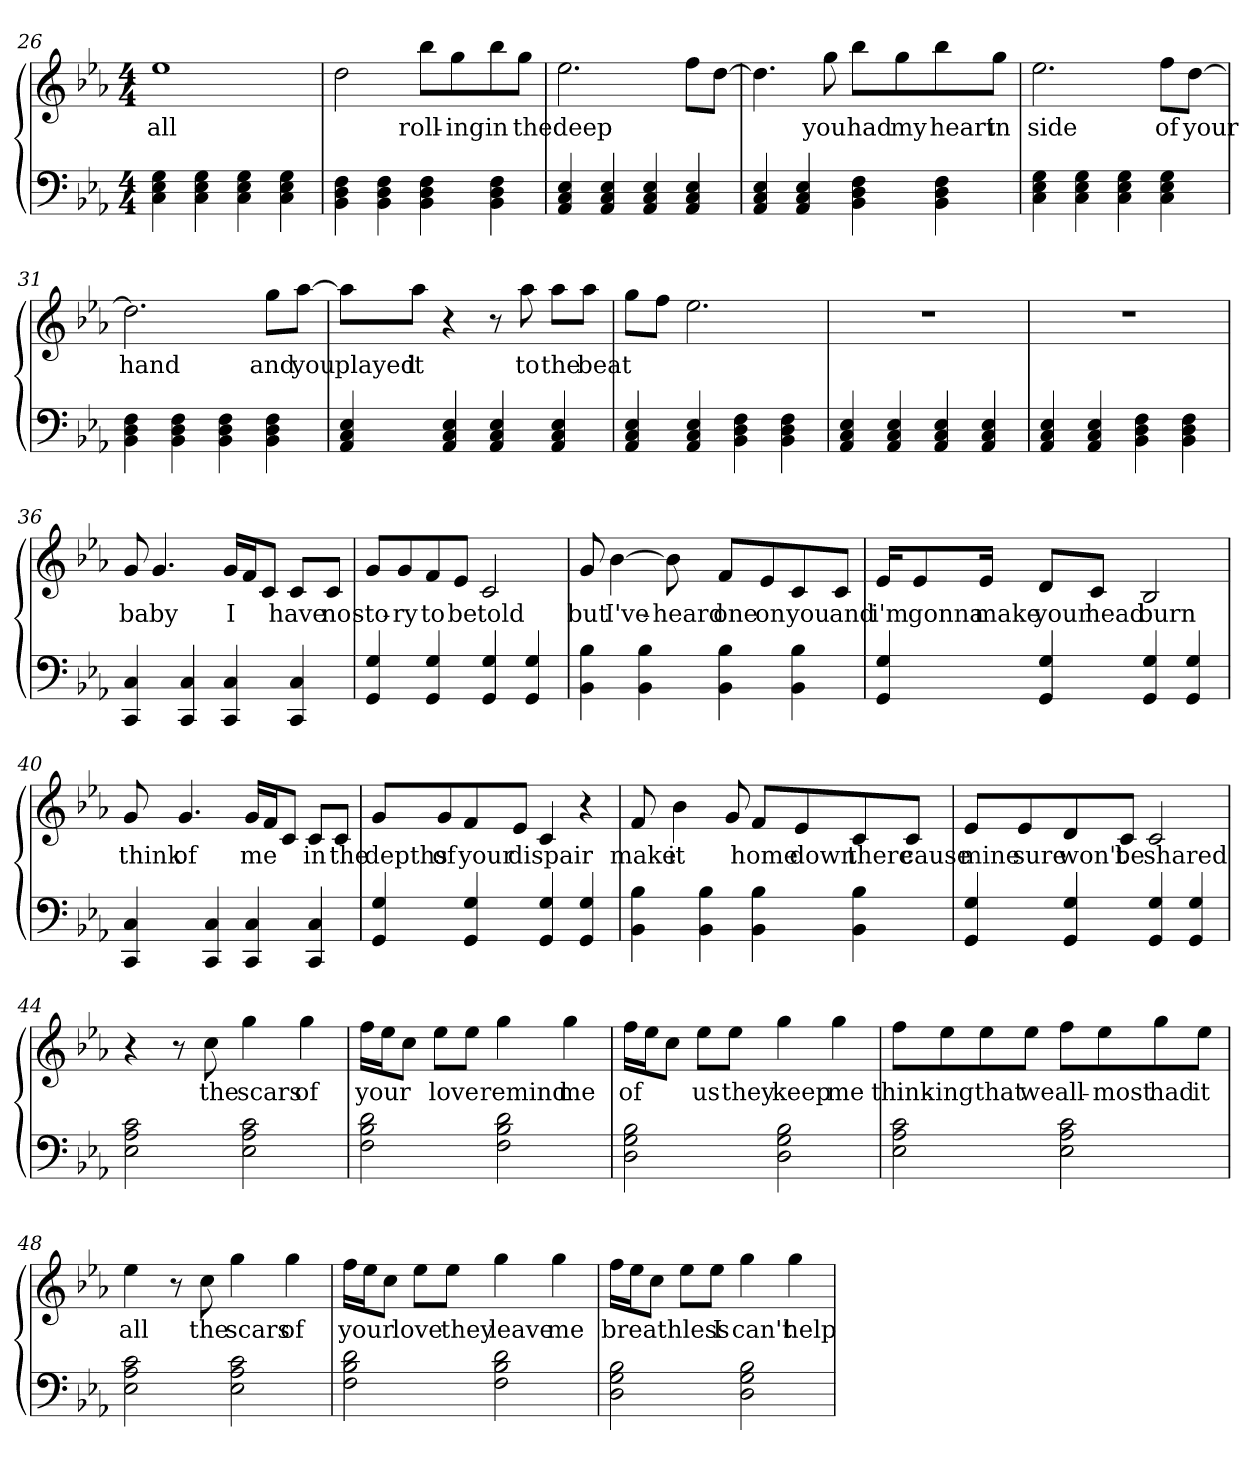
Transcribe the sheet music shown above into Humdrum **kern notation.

**kern	**kern	**text
*part1	*part1	*part1
*staff2	*staff1	*staff1
*clefF4	*clefG2	*
*k[b-e-a-]	*k[b-e-a-]	*
*M4/4	*M4/4	*
=26	=26	=26
4C\ 4E-\ 4G\	1ee-	all
4C\ 4E-\ 4G\	.	.
4C\ 4E-\ 4G\	.	.
4C\ 4E-\ 4G\	.	.
=27	=27	=27
4BB-\ 4D\ 4F\	2dd\	.
4BB-\ 4D\ 4F\	.	.
4BB-\ 4D\ 4F\	8bb-\L	roll-
.	8gg\	-ing
4BB-\ 4D\ 4F\	8bb-\	in
.	8gg\J	the
=28	=28	=28
4AA-/ 4C/ 4E-/	2.ee-\	deep
4AA-/ 4C/ 4E-/	.	.
4AA-/ 4C/ 4E-/	.	.
4AA-/ 4C/ 4E-/	8ff\L	.
.	[8dd\J	.
!!LO:LB:g=z
=29	=29	=29
4AA-/ 4C/ 4E-/	4.dd\]	.
4AA-/ 4C/ 4E-/	.	.
.	8gg\	you
4BB-\ 4D\ 4F\	8bb-\L	had
.	8gg\	my
4BB-\ 4D\ 4F\	8bb-\	heart
.	8gg\J	in
=30	=30	=30
4C\ 4E-\ 4G\	2.ee-\	side
4C\ 4E-\ 4G\	.	.
4C\ 4E-\ 4G\	.	.
4C\ 4E-\ 4G\	8ff\L	of
.	[8dd\J	your
=31	=31	=31
4BB-\ 4D\ 4F\	2.dd\]	hand
4BB-\ 4D\ 4F\	.	.
4BB-\ 4D\ 4F\	.	.
4BB-\ 4D\ 4F\	8gg\L	and
.	[8aa-\J	you
=32	=32	=32
4AA-/ 4C/ 4E-/	8aa-\L]	played
.	8aa-\J	it
4AA-/ 4C/ 4E-/	4r	.
4AA-/ 4C/ 4E-/	8r	.
.	8aa-\	to
4AA-/ 4C/ 4E-/	8aa-\L	the
.	8aa-\J	beat
!!LO:PB:g=z
=33	=33	=33
4AA-/ 4C/ 4E-/	8gg\L	.
.	8ff\J	.
4AA-/ 4C/ 4E-/	2.ee-\	.
4BB-\ 4D\ 4F\	.	.
4BB-\ 4D\ 4F\	.	.
=34	=34	=34
4AA-/ 4C/ 4E-/	1r	.
4AA-/ 4C/ 4E-/	.	.
4AA-/ 4C/ 4E-/	.	.
4AA-/ 4C/ 4E-/	.	.
=35	=35	=35
4AA-/ 4C/ 4E-/	1r	.
4AA-/ 4C/ 4E-/	.	.
4BB-\ 4D\ 4F\	.	.
4BB-\ 4D\ 4F\	.	.
=36	=36	=36
4CC/ 4C/	8g/	baby
.	4.g/	.
4CC/ 4C/	.	.
4CC/ 4C/	16g/LL	I
.	16f/J	.
.	8c/J	.
4CC/ 4C/	8c/L	have
.	8c/J	no
=37	=37	=37
4GG/ 4G/	8g/L	sto-
.	8g/	-ry
4GG/ 4G/	8f/	to
.	8e-/J	be
4GG/ 4G/	2c/	told
4GG/ 4G/	.	.
=38	=38	=38
4BB-\ 4B-\	8g/	but
.	[4b-\	I've-
4BB-\ 4B-\	.	.
.	8b-\]	-heard
4BB-\ 4B-\	8f/L	one
.	8e-/	on
4BB-\ 4B-\	8c/	you
.	8c/J	and
!!LO:LB:g=z
=39	=39	=39
4GG/ 4G/	16e-/KL	i'm
.	8e-/	gonna
.	16e-/Jk	make
4GG/ 4G/	8d/L	your
.	8c/J	head
4GG/ 4G/	2B-/	burn
4GG/ 4G/	.	.
=40	=40	=40
4CC/ 4C/	8g/	think
.	4.g/	of
4CC/ 4C/	.	.
4CC/ 4C/	16g/LL	me
.	16f/J	.
.	8c/J	.
4CC/ 4C/	8c/L	in
.	8c/J	the
=41	=41	=41
4GG/ 4G/	8g/L	depths
.	8g/	of
4GG/ 4G/	8f/	your
.	8e-/J	dispair
4GG/ 4G/	4c/	.
4GG/ 4G/	4r	.
!!LO:LB:g=z
=42	=42	=42
4BB-\ 4B-\	8f/	make
.	4b-\	it
4BB-\ 4B-\	.	.
.	8g/	.
4BB-\ 4B-\	8f/L	home
.	8e-/	down
4BB-\ 4B-\	8c/	there
.	8c/J	cause
=43	=43	=43
4GG/ 4G/	8e-/L	mine
.	8e-/	sure
4GG/ 4G/	8d/	won't
.	8c/J	be
4GG/ 4G/	2c/	shared
4GG/ 4G/	.	.
=44	=44	=44
2E-\ 2A-\ 2c\	4r	.
.	8r	.
.	8cc\	the
2E-\ 2A-\ 2c\	4gg\	scars
.	4gg\	of
!!LO:LB:g=z
=45	=45	=45
2F\ 2B-\ 2d\	16ff\LL	your
.	16ee-\J	.
.	8cc\J	.
.	8ee-\L	love
.	8ee-\J	.
2F\ 2B-\ 2d\	4gg\	remind
.	4gg\	me
=46	=46	=46
2D\ 2G\ 2B-\	16ff\LL	of
.	16ee-\J	.
.	8cc\J	.
.	8ee-\L	us
.	8ee-\J	they
2D\ 2G\ 2B-\	4gg\	keep
.	4gg\	me
=47	=47	=47
2E-\ 2A-\ 2c\	8ff\L	think-
.	8ee-\	-ing
.	8ee-\	that
.	8ee-\J	we
2E-\ 2A-\ 2c\	8ff\L	all-
.	8ee-\	-most
.	8gg\	had
.	8ee-\J	it
!!LO:LB:g=z
=48	=48	=48
2E-\ 2A-\ 2c\	4ee-\	all
.	8r	.
.	8cc\	the
2E-\ 2A-\ 2c\	4gg\	scars
.	4gg\	of
=49	=49	=49
2F\ 2B-\ 2d\	16ff\LL	your
.	16ee-\J	.
.	8cc\J	.
.	8ee-\L	love
.	8ee-\J	they
2F\ 2B-\ 2d\	4gg\	leave
.	4gg\	me
=50	=50	=50
2D\ 2G\ 2B-\	16ff\LL	breathless
.	16ee-\J	.
.	8cc\J	.
.	8ee-\L	.
.	8ee-\J	I
2D\ 2G\ 2B-\	4gg\	can't
.	4gg\	help
=	=	=
*-	*-	*-
